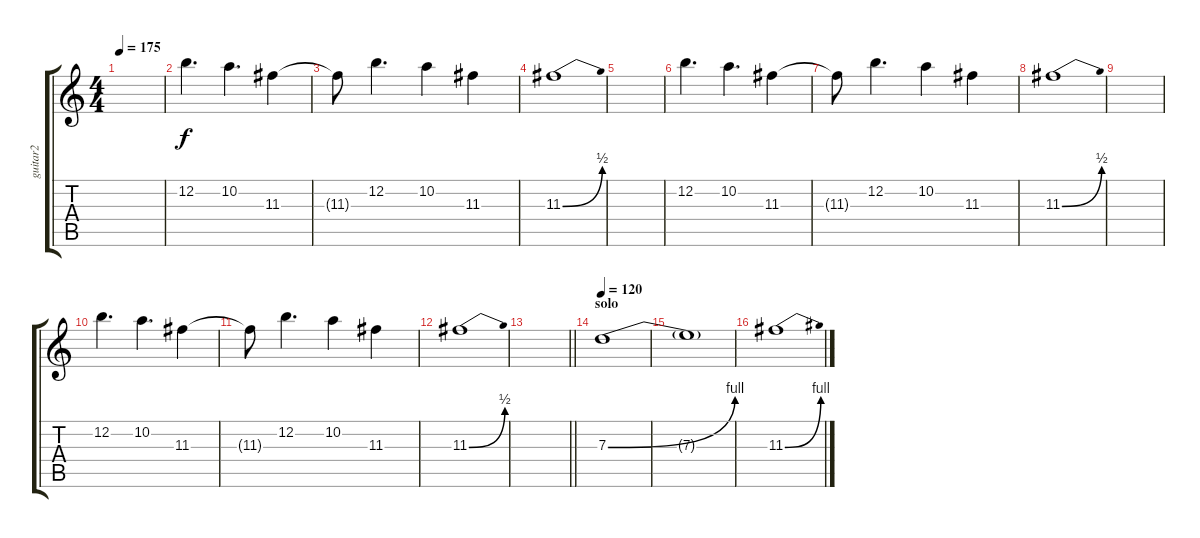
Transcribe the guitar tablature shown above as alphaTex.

\track ("guitar2" "guitar2") {instrument acousticguitarsteel}
\staff {score tabs}
\tuning (E4 B3 G3 D3 A2 E2) {hide}
\ts (4 4)
\tempo 175
\clef g2
\ks c
|
12.2.4{d} 10.2.4{d} 11.3.4 |
11.3{t}.8 12.2.4{d} 10.2.4 11.3.4 |
11.3{be (bend 0 0 60 2)}.1 |
|
12.2.4{d} 10.2.4{d} 11.3.4 |
11.3{t}.8 12.2.4{d} 10.2.4 11.3.4 |
11.3{be (bend 0 0 60 2)}.1 |
|
12.2.4{d} 10.2.4{d} 11.3.4 |
11.3{t}.8 12.2.4{d} 10.2.4 11.3.4 |
11.3{be (bend 0 0 60 2)}.1 |
\barLineRight lightlight
|
\section ("" "solo")
\tempo 120
7.3{be (bend 0 0 60 4)}.1 |
7.3{t}.1 |
11.3{be (bend 0 0 60 4)}.1
